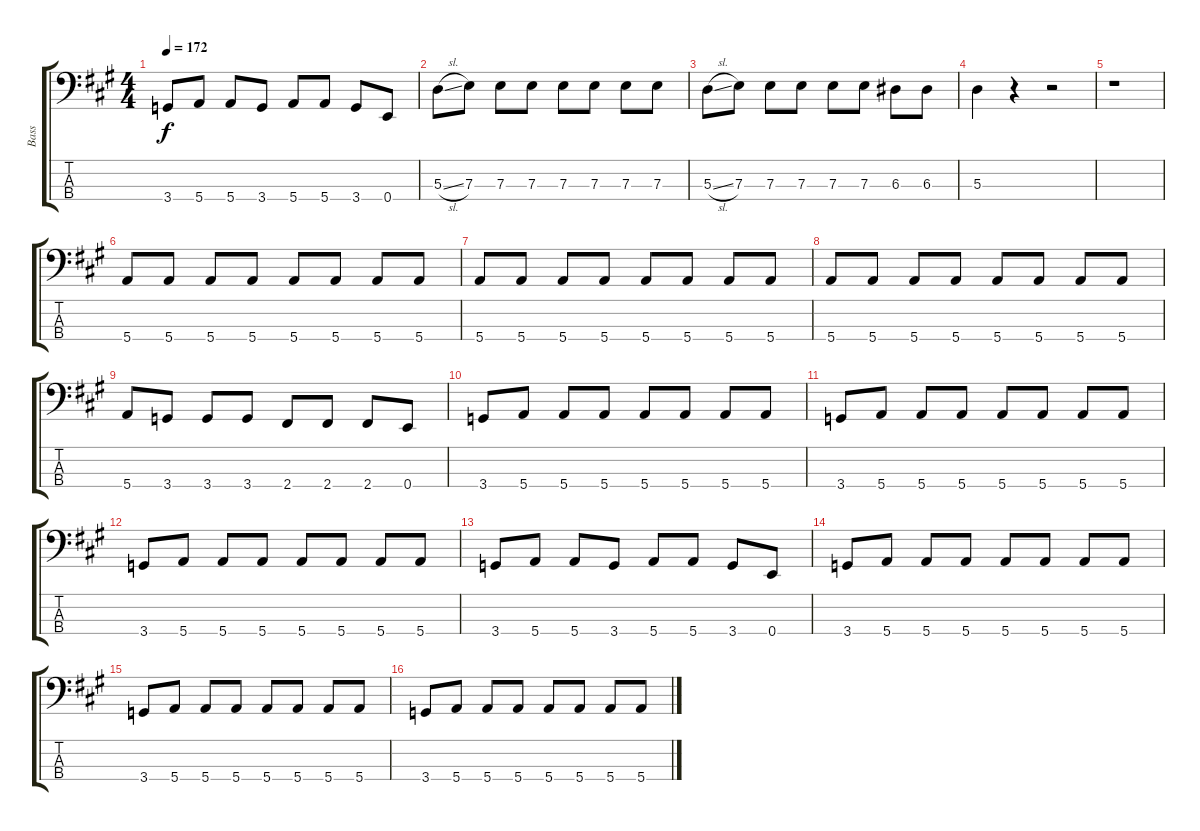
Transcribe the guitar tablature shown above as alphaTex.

\track ("Bass" "Bass") {instrument electricbasspick}
\staff {score tabs}
\tuning (G2 D2 A1 E1) {hide}
\ts (4 4)
\tempo 172
\clef f4
\ks a
3.4.8{dy f} 5.4.8 5.4.8 3.4.8 5.4.8 5.4.8 3.4.8 0.4.8 |
5.3{sl}.8 7.3.8 7.3.8 7.3.8 7.3.8 7.3.8 7.3.8 7.3.8 |
5.3{sl}.8 7.3.8 7.3.8 7.3.8 7.3.8 7.3.8 6.3.8 6.3.8 |
5.3.4 r.4 r.2 |
r.1 |
5.4.8 5.4.8 5.4.8 5.4.8 5.4.8 5.4.8 5.4.8 5.4.8 |
5.4.8 5.4.8 5.4.8 5.4.8 5.4.8 5.4.8 5.4.8 5.4.8 |
5.4.8 5.4.8 5.4.8 5.4.8 5.4.8 5.4.8 5.4.8 5.4.8 |
5.4.8 3.4.8 3.4.8 3.4.8 2.4.8 2.4.8 2.4.8 0.4.8 |
3.4.8 5.4.8 5.4.8 5.4.8 5.4.8 5.4.8 5.4.8 5.4.8 |
3.4.8 5.4.8 5.4.8 5.4.8 5.4.8 5.4.8 5.4.8 5.4.8 |
3.4.8 5.4.8 5.4.8 5.4.8 5.4.8 5.4.8 5.4.8 5.4.8 |
3.4.8 5.4.8 5.4.8 3.4.8 5.4.8 5.4.8 3.4.8 0.4.8 |
3.4.8 5.4.8 5.4.8 5.4.8 5.4.8 5.4.8 5.4.8 5.4.8 |
3.4.8 5.4.8 5.4.8 5.4.8 5.4.8 5.4.8 5.4.8 5.4.8 |
3.4.8 5.4.8 5.4.8 5.4.8 5.4.8 5.4.8 5.4.8 5.4.8
